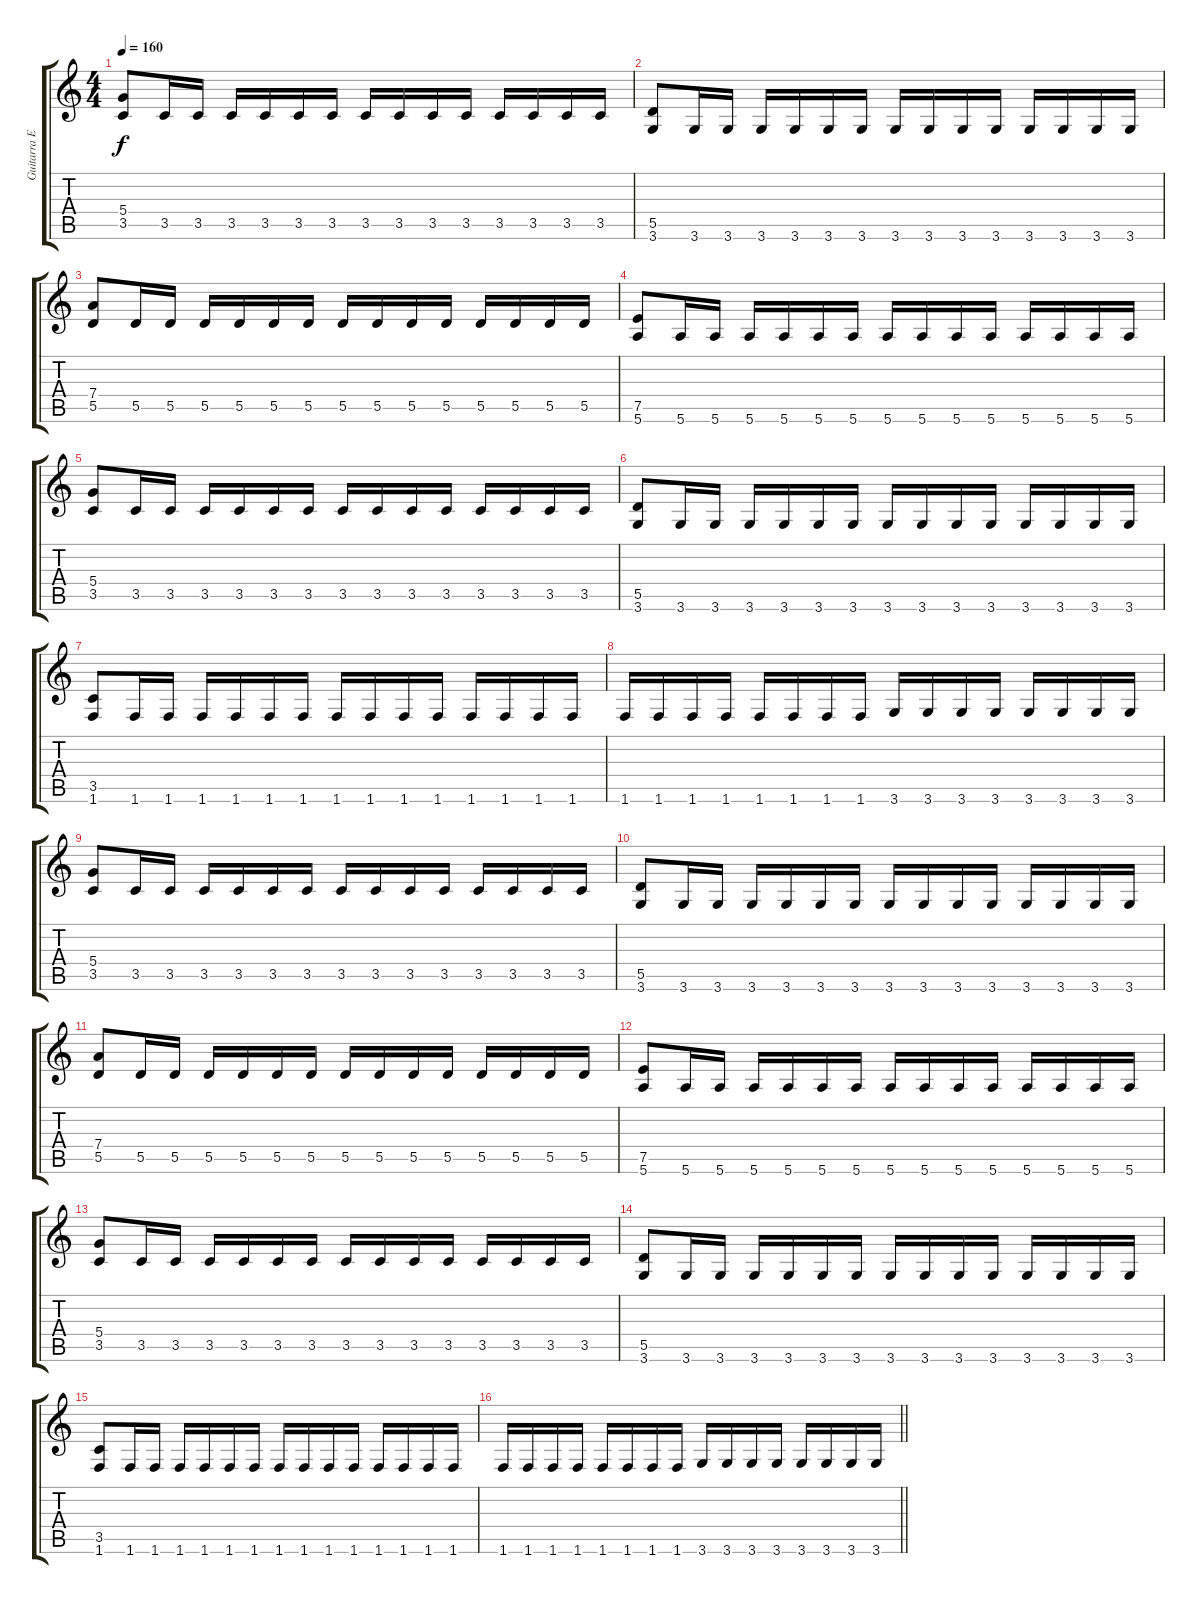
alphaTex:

\track ("Guitarra Extra" "Guitarra E") {instrument distortionguitar}
\staff {score tabs}
\tuning (E4 B3 G3 D3 A2 E2) {hide}
\ts (4 4)
\tempo 160
\clef g2
\ks c
(5.4 3.5).8{dy f} 3.5.16 3.5.16 3.5.16 3.5.16 3.5.16 3.5.16 3.5.16 3.5.16 3.5.16 3.5.16 3.5.16 3.5.16 3.5.16 3.5.16 |
(5.5 3.6).8 3.6.16 3.6.16 3.6.16 3.6.16 3.6.16 3.6.16 3.6.16 3.6.16 3.6.16 3.6.16 3.6.16 3.6.16 3.6.16 3.6.16 |
(7.4 5.5).8 5.5.16 5.5.16 5.5.16 5.5.16 5.5.16 5.5.16 5.5.16 5.5.16 5.5.16 5.5.16 5.5.16 5.5.16 5.5.16 5.5.16 |
(7.5 5.6).8 5.6.16 5.6.16 5.6.16 5.6.16 5.6.16 5.6.16 5.6.16 5.6.16 5.6.16 5.6.16 5.6.16 5.6.16 5.6.16 5.6.16 |
(5.4 3.5).8 3.5.16 3.5.16 3.5.16 3.5.16 3.5.16 3.5.16 3.5.16 3.5.16 3.5.16 3.5.16 3.5.16 3.5.16 3.5.16 3.5.16 |
(5.5 3.6).8 3.6.16 3.6.16 3.6.16 3.6.16 3.6.16 3.6.16 3.6.16 3.6.16 3.6.16 3.6.16 3.6.16 3.6.16 3.6.16 3.6.16 |
(3.5 1.6).8 1.6.16 1.6.16 1.6.16 1.6.16 1.6.16 1.6.16 1.6.16 1.6.16 1.6.16 1.6.16 1.6.16 1.6.16 1.6.16 1.6.16 |
1.6.16 1.6.16 1.6.16 1.6.16 1.6.16 1.6.16 1.6.16 1.6.16 3.6.16 3.6.16 3.6.16 3.6.16 3.6.16 3.6.16 3.6.16 3.6.16 |
(5.4 3.5).8 3.5.16 3.5.16 3.5.16 3.5.16 3.5.16 3.5.16 3.5.16 3.5.16 3.5.16 3.5.16 3.5.16 3.5.16 3.5.16 3.5.16 |
(5.5 3.6).8 3.6.16 3.6.16 3.6.16 3.6.16 3.6.16 3.6.16 3.6.16 3.6.16 3.6.16 3.6.16 3.6.16 3.6.16 3.6.16 3.6.16 |
(7.4 5.5).8 5.5.16 5.5.16 5.5.16 5.5.16 5.5.16 5.5.16 5.5.16 5.5.16 5.5.16 5.5.16 5.5.16 5.5.16 5.5.16 5.5.16 |
(7.5 5.6).8 5.6.16 5.6.16 5.6.16 5.6.16 5.6.16 5.6.16 5.6.16 5.6.16 5.6.16 5.6.16 5.6.16 5.6.16 5.6.16 5.6.16 |
(5.4 3.5).8 3.5.16 3.5.16 3.5.16 3.5.16 3.5.16 3.5.16 3.5.16 3.5.16 3.5.16 3.5.16 3.5.16 3.5.16 3.5.16 3.5.16 |
(5.5 3.6).8 3.6.16 3.6.16 3.6.16 3.6.16 3.6.16 3.6.16 3.6.16 3.6.16 3.6.16 3.6.16 3.6.16 3.6.16 3.6.16 3.6.16 |
(3.5 1.6).8 1.6.16 1.6.16 1.6.16 1.6.16 1.6.16 1.6.16 1.6.16 1.6.16 1.6.16 1.6.16 1.6.16 1.6.16 1.6.16 1.6.16 |
\barLineRight lightlight
1.6.16 1.6.16 1.6.16 1.6.16 1.6.16 1.6.16 1.6.16 1.6.16 3.6.16 3.6.16 3.6.16 3.6.16 3.6.16 3.6.16 3.6.16 3.6.16
